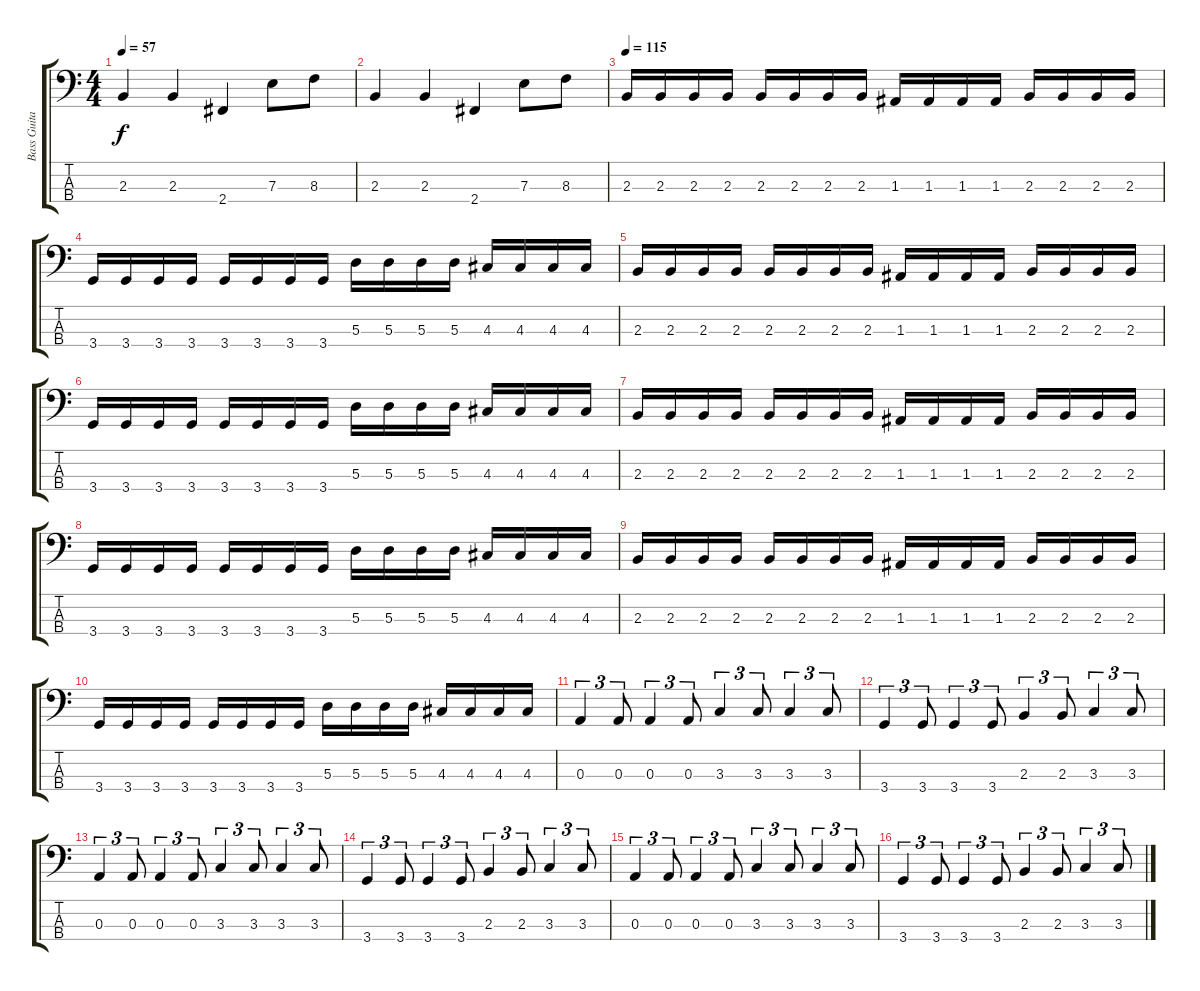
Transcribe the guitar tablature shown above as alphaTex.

\track ("Bass Guitar" "Bass Guita") {instrument electricbassfinger}
\staff {score tabs}
\tuning (G2 D2 A1 E1) {hide}
\ts (4 4)
\tempo 57
\clef f4
\ks c
2.3.4{dy f} 2.3.4 2.4.4 7.3.8 8.3.8 |
2.3.4 2.3.4 2.4.4 7.3.8 8.3.8 |
\tempo 115
2.3.16 2.3.16 2.3.16 2.3.16 2.3.16 2.3.16 2.3.16 2.3.16 1.3.16 1.3.16 1.3.16 1.3.16 2.3.16 2.3.16 2.3.16 2.3.16 |
3.4.16 3.4.16 3.4.16 3.4.16 3.4.16 3.4.16 3.4.16 3.4.16 5.3.16 5.3.16 5.3.16 5.3.16 4.3.16 4.3.16 4.3.16 4.3.16 |
2.3.16 2.3.16 2.3.16 2.3.16 2.3.16 2.3.16 2.3.16 2.3.16 1.3.16 1.3.16 1.3.16 1.3.16 2.3.16 2.3.16 2.3.16 2.3.16 |
3.4.16 3.4.16 3.4.16 3.4.16 3.4.16 3.4.16 3.4.16 3.4.16 5.3.16 5.3.16 5.3.16 5.3.16 4.3.16 4.3.16 4.3.16 4.3.16 |
2.3.16 2.3.16 2.3.16 2.3.16 2.3.16 2.3.16 2.3.16 2.3.16 1.3.16 1.3.16 1.3.16 1.3.16 2.3.16 2.3.16 2.3.16 2.3.16 |
3.4.16 3.4.16 3.4.16 3.4.16 3.4.16 3.4.16 3.4.16 3.4.16 5.3.16 5.3.16 5.3.16 5.3.16 4.3.16 4.3.16 4.3.16 4.3.16 |
2.3.16 2.3.16 2.3.16 2.3.16 2.3.16 2.3.16 2.3.16 2.3.16 1.3.16 1.3.16 1.3.16 1.3.16 2.3.16 2.3.16 2.3.16 2.3.16 |
3.4.16 3.4.16 3.4.16 3.4.16 3.4.16 3.4.16 3.4.16 3.4.16 5.3.16 5.3.16 5.3.16 5.3.16 4.3.16 4.3.16 4.3.16 4.3.16 |
0.3.4{tu (3 2)} 0.3.8{tu (3 2)} 0.3.4{tu (3 2)} 0.3.8{tu (3 2)} 3.3.4{tu (3 2)} 3.3.8{tu (3 2)} 3.3.4{tu (3 2)} 3.3.8{tu (3 2)} |
3.4.4{tu (3 2)} 3.4.8{tu (3 2)} 3.4.4{tu (3 2)} 3.4.8{tu (3 2)} 2.3.4{tu (3 2)} 2.3.8{tu (3 2)} 3.3.4{tu (3 2)} 3.3.8{tu (3 2)} |
0.3.4{tu (3 2)} 0.3.8{tu (3 2)} 0.3.4{tu (3 2)} 0.3.8{tu (3 2)} 3.3.4{tu (3 2)} 3.3.8{tu (3 2)} 3.3.4{tu (3 2)} 3.3.8{tu (3 2)} |
3.4.4{tu (3 2)} 3.4.8{tu (3 2)} 3.4.4{tu (3 2)} 3.4.8{tu (3 2)} 2.3.4{tu (3 2)} 2.3.8{tu (3 2)} 3.3.4{tu (3 2)} 3.3.8{tu (3 2)} |
0.3.4{tu (3 2)} 0.3.8{tu (3 2)} 0.3.4{tu (3 2)} 0.3.8{tu (3 2)} 3.3.4{tu (3 2)} 3.3.8{tu (3 2)} 3.3.4{tu (3 2)} 3.3.8{tu (3 2)} |
3.4.4{tu (3 2)} 3.4.8{tu (3 2)} 3.4.4{tu (3 2)} 3.4.8{tu (3 2)} 2.3.4{tu (3 2)} 2.3.8{tu (3 2)} 3.3.4{tu (3 2)} 3.3.8{tu (3 2)}
